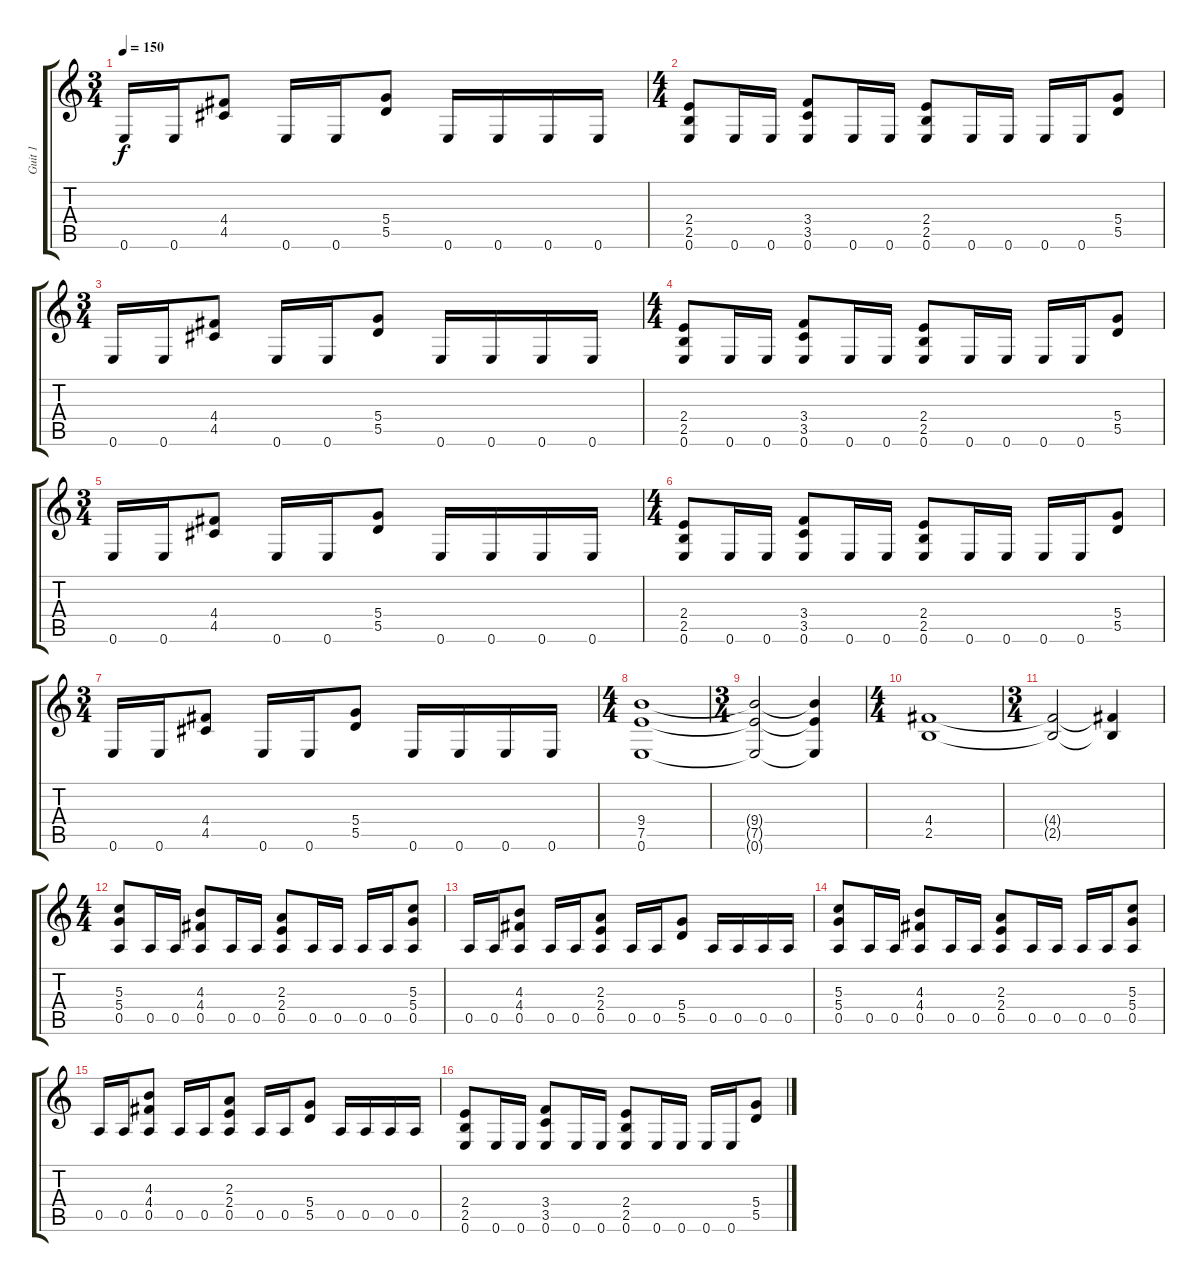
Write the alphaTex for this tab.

\track ("Guit 1" "Guit 1") {instrument distortionguitar}
\staff {score tabs}
\tuning (E4 B3 G3 D3 A2 E2) {hide}
\ts (3 4)
\tempo 150
\clef g2
\ks c
0.6.16{dy f} 0.6.16 (4.4 4.5).8 0.6.16 0.6.16 (5.4 5.5).8 0.6.16 0.6.16 0.6.16 0.6.16 |
\ts (4 4)
(2.4 2.5 0.6).8 0.6.16 0.6.16 (3.4 3.5 0.6).8 0.6.16 0.6.16 (2.4 2.5 0.6).8 0.6.16 0.6.16 0.6.16 0.6.16 (5.4 5.5).8 |
\ts (3 4)
0.6.16 0.6.16 (4.4 4.5).8 0.6.16 0.6.16 (5.4 5.5).8 0.6.16 0.6.16 0.6.16 0.6.16 |
\ts (4 4)
(2.4 2.5 0.6).8 0.6.16 0.6.16 (3.4 3.5 0.6).8 0.6.16 0.6.16 (2.4 2.5 0.6).8 0.6.16 0.6.16 0.6.16 0.6.16 (5.4 5.5).8 |
\ts (3 4)
0.6.16 0.6.16 (4.4 4.5).8 0.6.16 0.6.16 (5.4 5.5).8 0.6.16 0.6.16 0.6.16 0.6.16 |
\ts (4 4)
(2.4 2.5 0.6).8 0.6.16 0.6.16 (3.4 3.5 0.6).8 0.6.16 0.6.16 (2.4 2.5 0.6).8 0.6.16 0.6.16 0.6.16 0.6.16 (5.4 5.5).8 |
\ts (3 4)
0.6.16 0.6.16 (4.4 4.5).8 0.6.16 0.6.16 (5.4 5.5).8 0.6.16 0.6.16 0.6.16 0.6.16 |
\ts (4 4)
(9.4 7.5 0.6).1 |
\ts (3 4)
(9.4{t} 7.5{t} 0.6{t}).2 (9.4{t} 7.5{t} 0.6{t}).4 |
\ts (4 4)
(4.4 2.5).1 |
\ts (3 4)
(4.4{t} 2.5{t}).2 (4.4{t} 2.5{t}).4 |
\ts (4 4)
(5.3 5.4 0.5).8 0.5.16 0.5.16 (4.3 4.4 0.5).8 0.5.16 0.5.16 (2.3 2.4 0.5).8 0.5.16 0.5.16 0.5.16 0.5.16 (5.3 5.4 0.5).8 |
0.5.16 0.5.16 (4.3 4.4 0.5).8 0.5.16 0.5.16 (2.3 2.4 0.5).8 0.5.16 0.5.16 (5.4 5.5).8 0.5.16 0.5.16 0.5.16 0.5.16 |
(5.3 5.4 0.5).8 0.5.16 0.5.16 (4.3 4.4 0.5).8 0.5.16 0.5.16 (2.3 2.4 0.5).8 0.5.16 0.5.16 0.5.16 0.5.16 (5.3 5.4 0.5).8 |
0.5.16 0.5.16 (4.3 4.4 0.5).8 0.5.16 0.5.16 (2.3 2.4 0.5).8 0.5.16 0.5.16 (5.4 5.5).8 0.5.16 0.5.16 0.5.16 0.5.16 |
(2.4 2.5 0.6).8 0.6.16 0.6.16 (3.4 3.5 0.6).8 0.6.16 0.6.16 (2.4 2.5 0.6).8 0.6.16 0.6.16 0.6.16 0.6.16 (5.4 5.5).8
